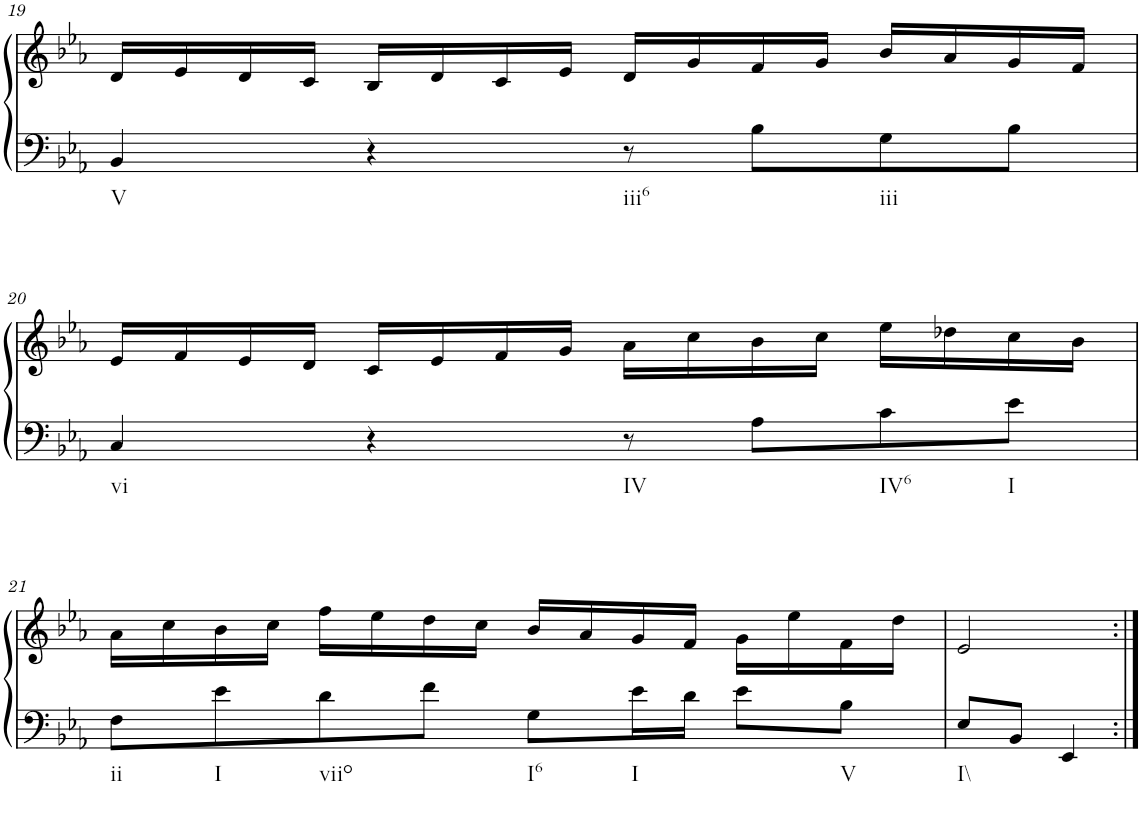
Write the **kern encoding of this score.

**kern	**kern
*part1	*part1
*staff2	*staff1
*I"Klavier linke Hand	*
!!LO:PB:g=z
*clefF4	*clefG2
*k[b-e-a-]	*k[b-e-a-]
*M4/4	*M4/4
=19	=19
!LO:TX:b:t=V	!
4BB-/	16d/LL
.	16e-/
.	16d/
.	16c/JJ
4r	16B-/LL
.	16d/
.	16c/
.	16e-/JJ
!LO:TX:b:t=iii6	!
8r	16d/LL
.	16g/
8B-\L	16f/
.	16g/JJ
!LO:TX:b:t=iii	!
8G\	16b-/LL
.	16a-/
8B-\J	16g/
.	16f/JJ
!!LO:LB:g=z
=20	=20
!LO:TX:b:t=vi	!
4C/	16e-/LL
.	16f/
.	16e-/
.	16d/JJ
4r	16c/LL
.	16e-/
.	16f/
.	16g/JJ
!LO:TX:b:t=IV	!
8r	16a-\LL
.	16cc\
8A-\L	16b-\
.	16cc\JJ
!LO:TX:b:t=IV6	!
8c\	16ee-\LL
.	16dd-X\
!LO:TX:b:t=I	!
8e-\J	16cc\
.	16b-\JJ
!!LO:LB:g=z
=21	=21
!LO:TX:b:t=ii	!
8F\L	16a-\LL
.	16cc\
!LO:TX:b:t=I	!
8e-\	16b-\
.	16cc\JJ
!LO:TX:b:t=viio	!
8d\	16ff\LL
.	16ee-\
8f\J	16dd\
.	16cc\JJ
!LO:TX:b:t=I6	!
8G\L	16b-/LL
.	16a-/
!LO:TX:b:t=I	!
16e-\L	16g/
16d\JJ	16f/JJ
8e-\L	16g\LL
.	16ee-\
!LO:TX:b:t=V	!
8B-\J	16f\
.	16dd\JJ
=22	=22
!LO:TX:b:t=I\\	!
8E-/L	2e-/
8BB-/J	.
4EE-/	.
=:|!	=:|!
*-	*-
